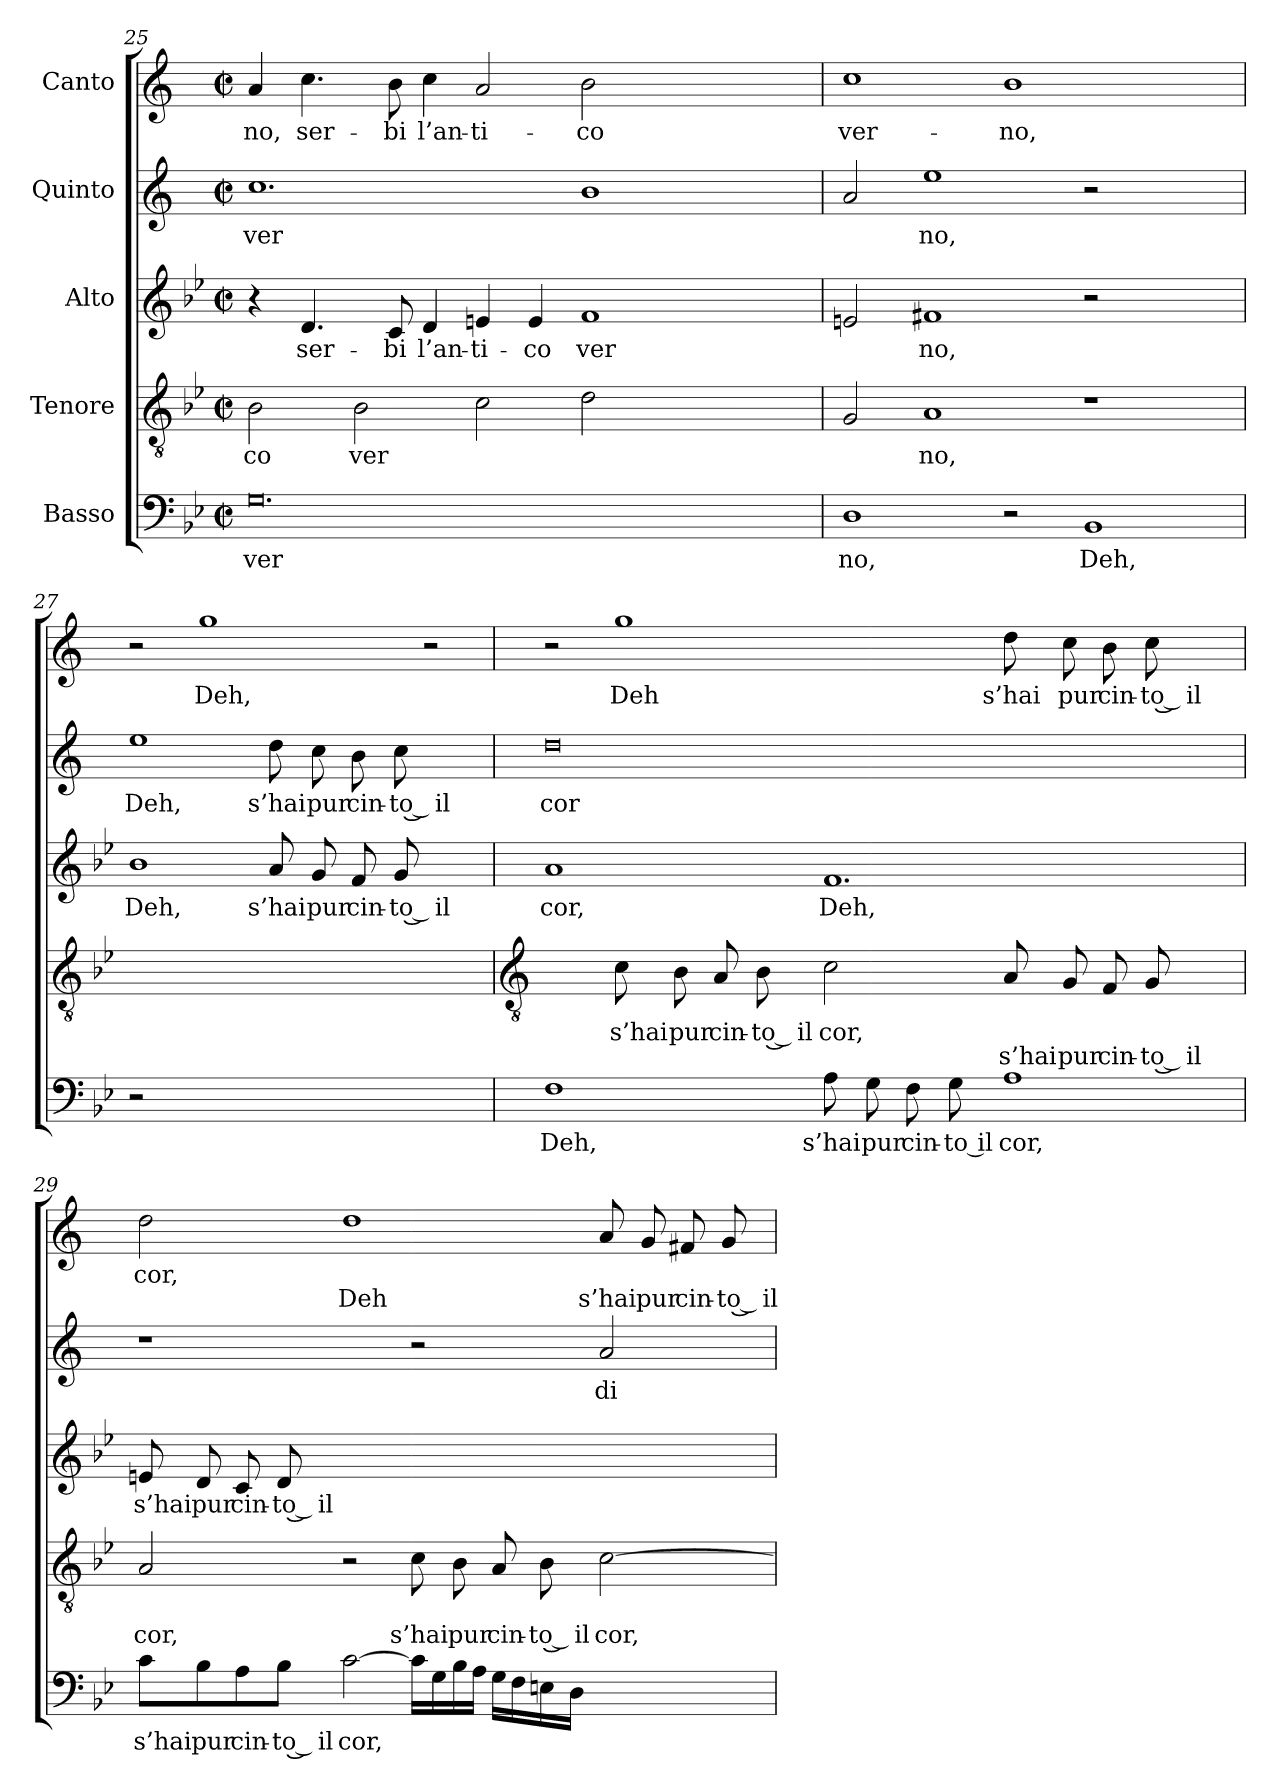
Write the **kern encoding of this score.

**kern	**text	**kern	**text	**text	**kern	**text	**kern	**text	**kern	**text	**text
*part5	*part5	*part4	*part4	*part4	*part3	*part3	*part2	*part2	*part1	*part1	*part1
*staff5	*staff5	*staff4	*staff4	*staff4	*staff3	*staff3	*staff2	*staff2	*staff1	*staff1	*staff1
*I"Basso	*	*I"Tenore	*	*	*I"Alto	*	*I"Quinto	*	*I"Canto	*	*
*clefF4	*	*clefGv2	*	*	*clefG2	*	*clefG2	*	*clefG2	*	*
*	*	*	*	*	*	*	*ITrd1c2	*	*ITrd1c2	*	*
*k[b-e-]	*	*k[b-e-]	*	*	*k[b-e-]	*	*k[b-e-]	*	*k[b-e-]	*	*
*B-:	*	*B-:	*	*	*B-:	*	*B-:	*	*B-:	*	*
*M4/2	*	*M4/2	*	*	*M4/2	*	*M4/2	*	*M4/2	*	*
*met(c|)	*	*met(c|)	*	*	*met(c|)	*	*met(c|)	*	*met(c|)	*	*
=25	=25	=25	=25	=25	=25	=25	=25	=25	=25	=25	=25
!	!LO:LY:b	!	!LO:LY:b	!	!	!	!	!LO:LY:b	!	!LO:LY:b	!
0.G	ver	2B-	co	.	4r	.	1.b-	ver	4g	-no,	.
!	!	!	!	!	!	!LO:LY:b	!	!	!	!LO:LY:b	!
.	.	.	.	.	4.d	ser-	.	.	4.b-	ser-	.
!	!	!	!LO:LY:b	!	!	!	!	!	!	!	!
.	.	2B-	ver	.	.	.	.	.	.	.	.
!	!	!	!	!	!	!LO:LY:b	!	!	!	!LO:LY:b	!
.	.	.	.	.	8c	-bi	.	.	8a	-bi	.
!	!	!	!	!	!	!LO:LY:b	!	!	!	!LO:LY:b	!
.	.	.	.	.	4d	l’an-	.	.	4b-	l’an-	.
!	!	!	!	!	!	!LO:LY:b	!	!	!	!LO:LY:b	!
.	.	2c	.	.	4en	-ti-	.	.	2g	-ti-	.
!	!	!	!	!	!	!LO:LY:b	!	!	!	!	!
.	.	.	.	.	4e	-co	.	.	.	.	.
!	!	!	!	!	!	!LO:LY:b	!	!	!	!LO:LY:b	!
.	.	2d	.	.	1f	ver	1a	.	2a	-co	.
.	.	1ryy	.	.	.	.	.	.	1ryy	.	.
.	.	.	.	.	2ryy	.	2ryy	.	.	.	.
=26	=26	=26	=26	=26	=26	=26	=26	=26	=26	=26	=26
!	!LO:LY:b	!	!	!	!	!	!	!	!	!LO:LY:b	!
1D	no,	2G	.	.	2e	.	2g	.	1b-	ver-	.
!	!	!	!LO:LY:b	!	!	!LO:LY:b	!	!LO:LY:b	!	!	!
.	.	1A	no,	.	1f#X	no,	1dd	no,	.	.	.
!	!	!	!	!	!	!	!	!	!	!LO:LY:b	!
2r	.	.	.	.	.	.	.	.	1a	-no,	.
!	!LO:LY:b	!	!	!	!	!	!	!	!	!	!
1BB-	Deh,	1r	.	.	2r	.	2r	.	.	.	.
.	.	.	.	.	2ryy	.	2ryy	.	2ryy	.	.
=27	=27	=27	=27	=27	=27	=27	=27	=27	=27	=27	=27
!	!	!	!LO:LY:b	!	!	!LO:LY:b	!	!LO:LY:b	!	!	!
2r	.	[1fyy	Deh,	.	1b-	Deh,	1dd	Deh,	2r	.	.
!	!	!	!	!	!	!	!	!	!	!LO:LY:b	!
1.ryy	.	.	.	.	.	.	.	.	1ff	Deh,	.
!	!	!	!	!	!	!LO:LY:b	!	!LO:LY:b	!	!	!
.	.	1ryy	.	.	8a	s’hai	8cc	s’hai	.	.	.
!	!	!	!	!	!	!LO:LY:b	!	!LO:LY:b	!	!	!
.	.	.	.	.	8g	pur	8b-	pur	.	.	.
!	!	!	!	!	!	!LO:LY:b	!	!LO:LY:b	!	!	!
.	.	.	.	.	8f	cin-	8a	cin-	.	.	.
!	!	!	!	!	!	!LO:LY:b	!	!LO:LY:b	!	!	!
.	.	.	.	.	8g	-to͜ il	8b-	-to͜ il	.	.	.
.	.	.	.	.	2ryy	.	2ryy	.	2r	.	.
!!LO:LB:g=z
=28	=28	=28	=28	=28	=28	=28	=28	=28	=28	=28	=28
*	*	*clefGv2	*	*	*	*	*	*	*	*	*
!	!LO:LY:b	!	!	!	!	!LO:LY:b	!	!LO:LY:b	!	!	!
1F	Deh,	2fyy]	.	.	1a	cor,	0cc	cor	2r	.	.
!	!	!	!LO:LY:b	!	!	!	!	!	!	!LO:LY:b	!
.	.	8c	s’hai	.	.	.	.	.	1ff	Deh	.
!	!	!	!LO:LY:b	!	!	!	!	!	!	!	!
.	.	8B-	pur	.	.	.	.	.	.	.	.
!	!	!	!LO:LY:b	!	!	!	!	!	!	!	!
.	.	8A	cin-	.	.	.	.	.	.	.	.
!	!	!	!LO:LY:b	!	!	!	!	!	!	!	!
.	.	8B-	-to͜ il	.	.	.	.	.	.	.	.
!	!LO:LY:b	!	!LO:LY:b	!	!	!LO:LY:b	!	!	!	!	!
8A	s’hai	2c	cor,	.	1.f	Deh,	.	.	.	.	.
!	!LO:LY:b	!	!	!	!	!	!	!	!	!	!
8G	pur	.	.	.	.	.	.	.	.	.	.
!	!LO:LY:b	!	!	!	!	!	!	!	!	!	!
8F	cin-	.	.	.	.	.	.	.	.	.	.
!	!LO:LY:b	!	!	!	!	!	!	!	!	!	!
8G	-to il	.	.	.	.	.	.	.	.	.	.
!	!LO:LY:b	!	!	!LO:LY:b	!	!	!	!	!	!LO:LY:b	!
1A	cor,	8A	.	s’hai	.	.	.	.	8cc	s’hai	.
!	!	!	!	!LO:LY:b	!	!	!	!	!	!LO:LY:b	!
.	.	8G	.	pur	.	.	.	.	8b-	pur	.
!	!	!	!	!LO:LY:b	!	!	!	!	!	!LO:LY:b	!
.	.	8F	.	cin-	.	.	.	.	8a	cin-	.
!	!	!	!	!LO:LY:b	!	!	!	!	!	!LO:LY:b	!
.	.	8G	.	-to͜ il	.	.	.	.	8b-	-to͜ il	.
.	.	2ryy	.	.	.	.	2ryy	.	2ryy	.	.
=29	=29	=29	=29	=29	=29	=29	=29	=29	=29	=29	=29
!	!LO:LY:b	!	!	!LO:LY:b	!	!LO:LY:b	!	!	!	!LO:LY:b	!
8cL	s’hai	2A	.	cor,	8en	s’hai	1r	.	2cc	cor,	.
!	!LO:LY:b	!	!	!	!	!LO:LY:b	!	!	!	!	!
8B-	pur	.	.	.	8d	pur	.	.	.	.	.
!	!LO:LY:b	!	!	!	!	!LO:LY:b	!	!	!	!	!
8A	cin-	.	.	.	8c	cin-	.	.	.	.	.
!	!LO:LY:b	!	!	!	!	!LO:LY:b	!	!	!	!	!
8B-J	-to͜ il	.	.	.	8d	-to͜ il	.	.	.	.	.
!	!LO:LY:b	!	!	!	!	!LO:LY:b	!	!	!	!	!LO:LY:b
[2c	cor,	2r	.	.	[1enyy	cor	.	.	1cc	.	Deh
!	!	!	!	!LO:LY:b	!	!	!	!	!	!	!
16cLL]	.	8c	.	s’hai	.	.	2r	.	.	.	.
16G	.	.	.	.	.	.	.	.	.	.	.
!	!	!	!	!LO:LY:b	!	!	!	!	!	!	!
16B-	.	8B-	.	pur	.	.	.	.	.	.	.
16AJJ	.	.	.	.	.	.	.	.	.	.	.
!	!	!	!	!LO:LY:b	!	!	!	!	!	!	!
16GLL	.	8A	.	cin-	.	.	.	.	.	.	.
16F	.	.	.	.	.	.	.	.	.	.	.
!	!	!	!	!LO:LY:b	!	!	!	!	!	!	!
16En	.	8B-	.	-to͜ il	.	.	.	.	.	.	.
16DJJ	.	.	.	.	.	.	.	.	.	.	.
!	!	!	!	!LO:LY:b	!	!	!	!LO:LY:b	!	!	!LO:LY:b
2ryy	.	[2c	.	cor,	2ryy	.	2g	di	8g	.	s’hai
!	!	!	!	!	!	!	!	!	!	!	!LO:LY:b
.	.	.	.	.	.	.	.	.	8f	.	pur
!	!	!	!	!	!	!	!	!	!	!	!LO:LY:b
.	.	.	.	.	.	.	.	.	8en	.	cin-
!	!	!	!	!	!	!	!	!	!	!	!LO:LY:b
.	.	.	.	.	.	.	.	.	8f	.	-to͜ il
=	=	=	=	=	=	=	=	=	=	=	=
*-	*-	*-	*-	*-	*-	*-	*-	*-	*-	*-	*-
